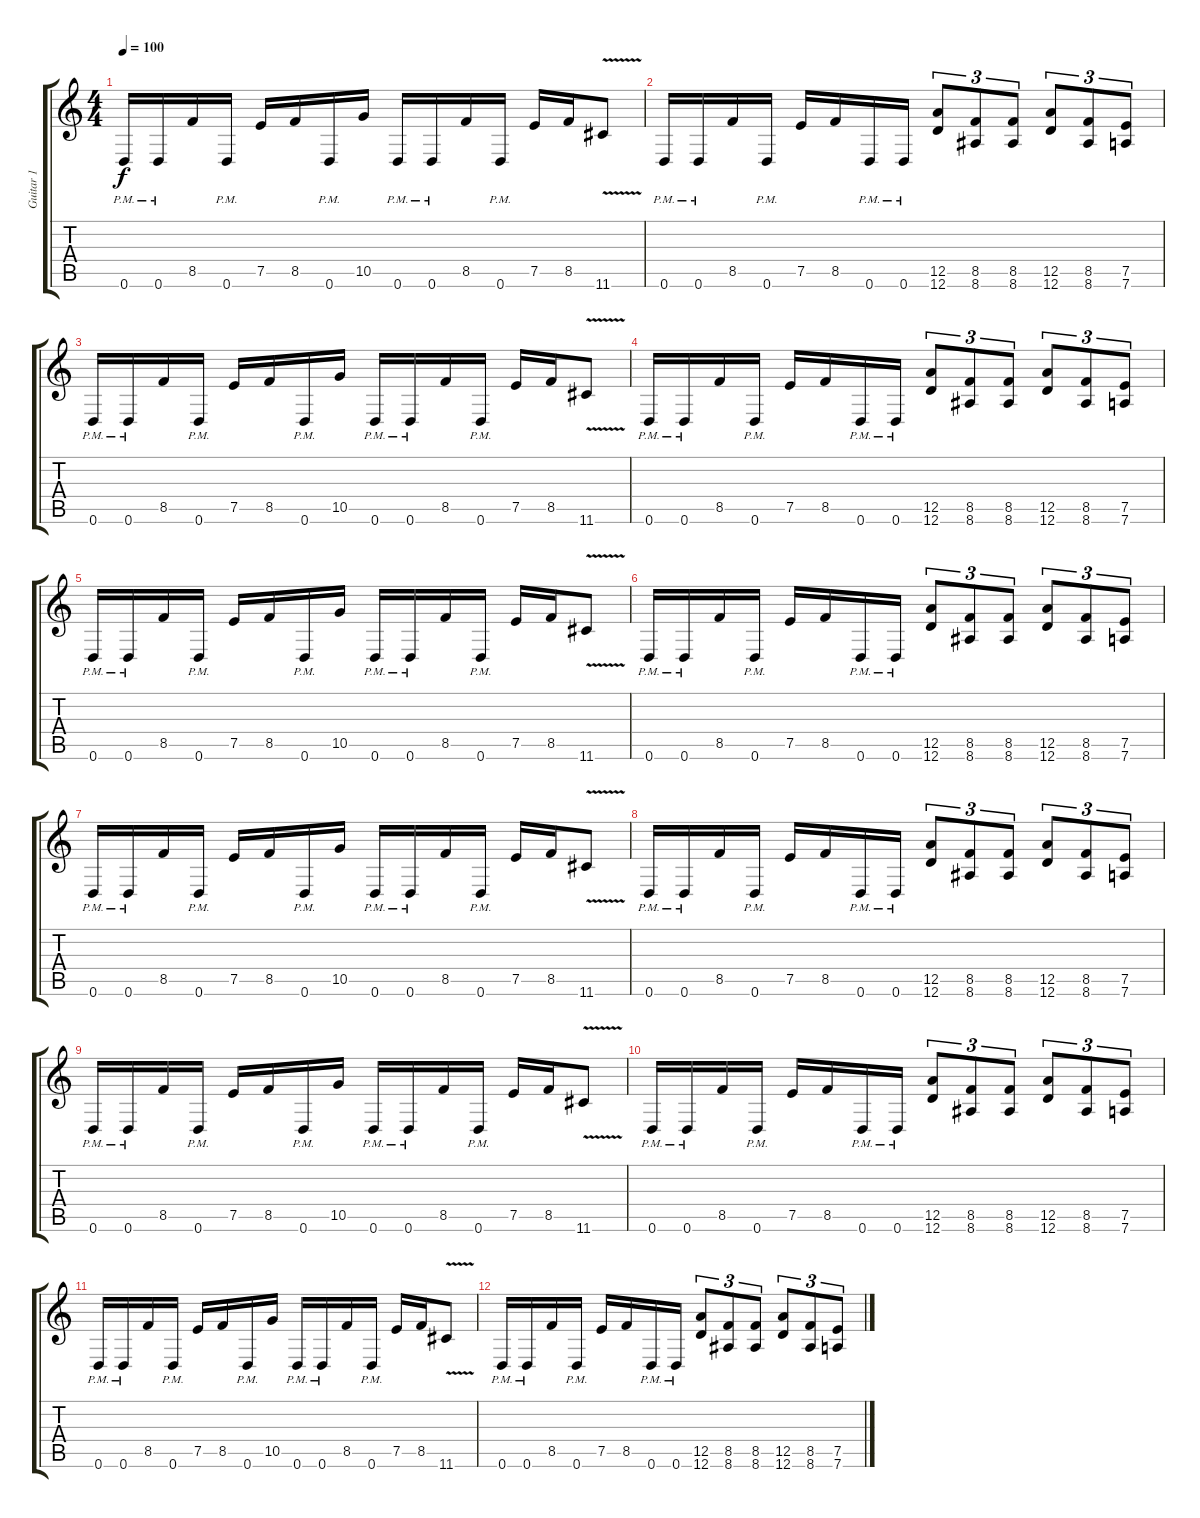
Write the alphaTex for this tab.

\track ("Guitar 1" "Guitar 1") {instrument distortionguitar}
\staff {score tabs}
\tuning (E4 B3 G3 D3 A2 D2) {hide}
\ts (4 4)
\tempo 100
\clef g2
\ks c
0.6{pm}.16{dy f instrument distortionguitar} 0.6{pm}.16 8.5.16 0.6{pm}.16 7.5.16 8.5.16 0.6{pm}.16 10.5.16 0.6{pm}.16 0.6{pm}.16 8.5.16 0.6{pm}.16 7.5.16 8.5.16 11.6{v}.8 |
0.6{pm}.16 0.6{pm}.16 8.5.16 0.6{pm}.16 7.5.16 8.5.16 0.6{pm}.16 0.6{pm}.16 (12.5 12.6).8{tu (3 2)} (8.5 8.6).8{tu (3 2)} (8.5 8.6).8{tu (3 2)} (12.5 12.6).8{tu (3 2)} (8.5 8.6).8{tu (3 2)} (7.5 7.6).8{tu (3 2)} |
0.6{pm}.16 0.6{pm}.16 8.5.16 0.6{pm}.16 7.5.16 8.5.16 0.6{pm}.16 10.5.16 0.6{pm}.16 0.6{pm}.16 8.5.16 0.6{pm}.16 7.5.16 8.5.16 11.6{v}.8 |
0.6{pm}.16 0.6{pm}.16 8.5.16 0.6{pm}.16 7.5.16 8.5.16 0.6{pm}.16 0.6{pm}.16 (12.5 12.6).8{tu (3 2)} (8.5 8.6).8{tu (3 2)} (8.5 8.6).8{tu (3 2)} (12.5 12.6).8{tu (3 2)} (8.5 8.6).8{tu (3 2)} (7.5 7.6).8{tu (3 2)} |
0.6{pm}.16 0.6{pm}.16 8.5.16 0.6{pm}.16 7.5.16 8.5.16 0.6{pm}.16 10.5.16 0.6{pm}.16 0.6{pm}.16 8.5.16 0.6{pm}.16 7.5.16 8.5.16 11.6{v}.8 |
0.6{pm}.16 0.6{pm}.16 8.5.16 0.6{pm}.16 7.5.16 8.5.16 0.6{pm}.16 0.6{pm}.16 (12.5 12.6).8{tu (3 2)} (8.5 8.6).8{tu (3 2)} (8.5 8.6).8{tu (3 2)} (12.5 12.6).8{tu (3 2)} (8.5 8.6).8{tu (3 2)} (7.5 7.6).8{tu (3 2)} |
0.6{pm}.16 0.6{pm}.16 8.5.16 0.6{pm}.16 7.5.16 8.5.16 0.6{pm}.16 10.5.16 0.6{pm}.16 0.6{pm}.16 8.5.16 0.6{pm}.16 7.5.16 8.5.16 11.6{v}.8 |
0.6{pm}.16 0.6{pm}.16 8.5.16 0.6{pm}.16 7.5.16 8.5.16 0.6{pm}.16 0.6{pm}.16 (12.5 12.6).8{tu (3 2)} (8.5 8.6).8{tu (3 2)} (8.5 8.6).8{tu (3 2)} (12.5 12.6).8{tu (3 2)} (8.5 8.6).8{tu (3 2)} (7.5 7.6).8{tu (3 2)} |
0.6{pm}.16 0.6{pm}.16 8.5.16 0.6{pm}.16 7.5.16 8.5.16 0.6{pm}.16 10.5.16 0.6{pm}.16 0.6{pm}.16 8.5.16 0.6{pm}.16 7.5.16 8.5.16 11.6{v}.8 |
0.6{pm}.16 0.6{pm}.16 8.5.16 0.6{pm}.16 7.5.16 8.5.16 0.6{pm}.16 0.6{pm}.16 (12.5 12.6).8{tu (3 2)} (8.5 8.6).8{tu (3 2)} (8.5 8.6).8{tu (3 2)} (12.5 12.6).8{tu (3 2)} (8.5 8.6).8{tu (3 2)} (7.5 7.6).8{tu (3 2)} |
0.6{pm}.16 0.6{pm}.16 8.5.16 0.6{pm}.16 7.5.16 8.5.16 0.6{pm}.16 10.5.16 0.6{pm}.16 0.6{pm}.16 8.5.16 0.6{pm}.16 7.5.16 8.5.16 11.6{v}.8 |
0.6{pm}.16 0.6{pm}.16 8.5.16 0.6{pm}.16 7.5.16 8.5.16 0.6{pm}.16 0.6{pm}.16 (12.5 12.6).8{tu (3 2)} (8.5 8.6).8{tu (3 2)} (8.5 8.6).8{tu (3 2)} (12.5 12.6).8{tu (3 2)} (8.5 8.6).8{tu (3 2)} (7.5 7.6).8{tu (3 2)}
